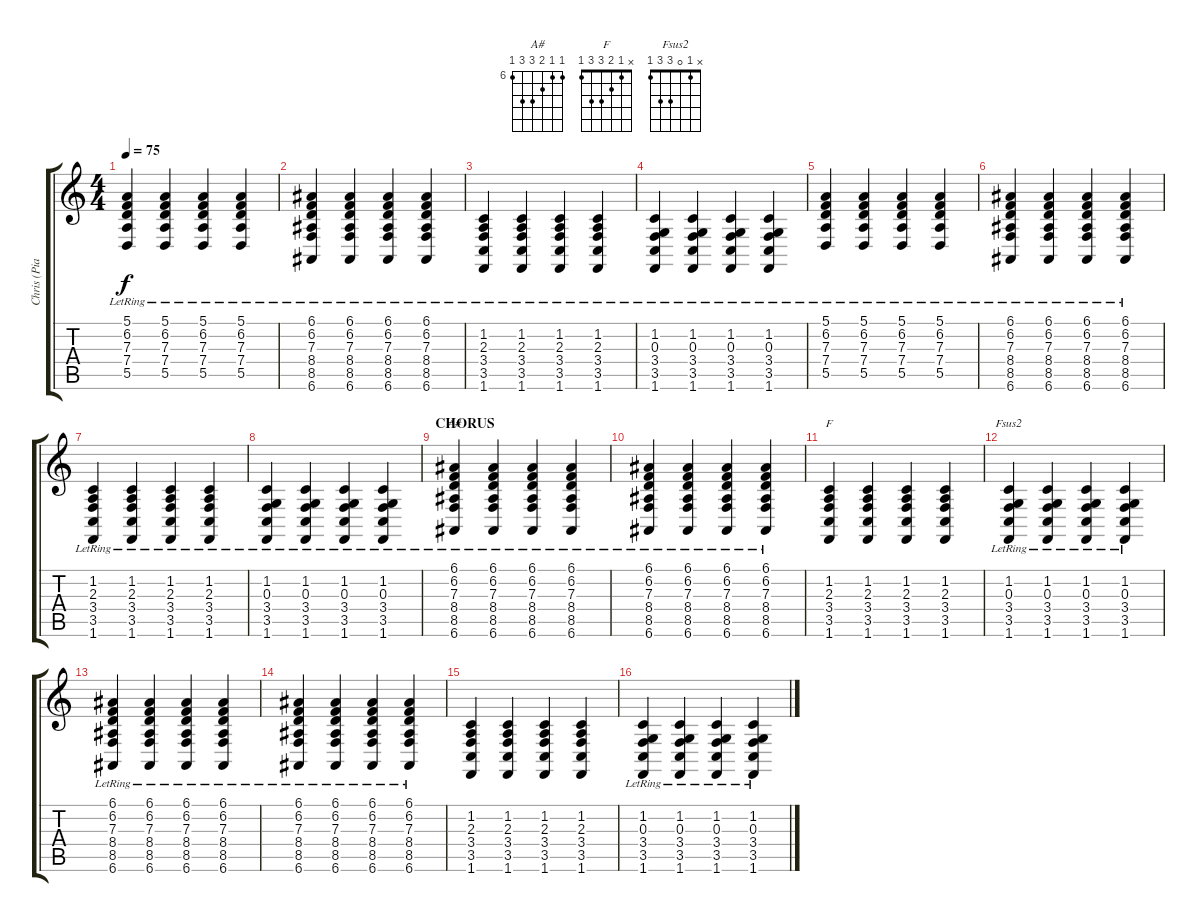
\track ("Chris (Piano)" "Chris (Pia") {instrument acousticgrandpiano}
\staff {score tabs}
\tuning (E4 B3 G3 D3 A2 E2) {hide}
\chord ("A#" 6 6 7 8 8 6) {firstfret 6}
\chord ("F" x 1 2 3 3 1)
\chord ("Fsus2" x 1 0 3 3 1)
\ts (4 4)
\tempo 75
\clef g2
\ks c
(5.1{lr} 6.2{lr} 7.3{lr} 7.4{lr} 5.5{lr}).4{dy f} (5.1{lr} 6.2{lr} 7.3{lr} 7.4{lr} 5.5{lr}).4 (5.1{lr} 6.2{lr} 7.3{lr} 7.4{lr} 5.5{lr}).4 (5.1{lr} 6.2{lr} 7.3{lr} 7.4{lr} 5.5{lr}).4 |
(6.1{lr} 6.2{lr} 7.3{lr} 8.4{lr} 8.5{lr} 6.6{lr}).4 (6.1{lr} 6.2{lr} 7.3{lr} 8.4{lr} 8.5{lr} 6.6{lr}).4 (6.1{lr} 6.2{lr} 7.3{lr} 8.4{lr} 8.5{lr} 6.6{lr}).4 (6.1{lr} 6.2{lr} 7.3{lr} 8.4{lr} 8.5{lr} 6.6{lr}).4 |
(1.2{lr} 2.3{lr} 3.4{lr} 3.5{lr} 1.6{lr}).4 (1.2{lr} 2.3{lr} 3.4{lr} 3.5{lr} 1.6{lr}).4 (1.2{lr} 2.3{lr} 3.4{lr} 3.5{lr} 1.6{lr}).4 (1.2{lr} 2.3{lr} 3.4{lr} 3.5{lr} 1.6{lr}).4 |
(1.2{lr} 0.3{lr} 3.4{lr} 3.5{lr} 1.6{lr}).4 (1.2{lr} 0.3{lr} 3.4{lr} 3.5{lr} 1.6{lr}).4 (1.2{lr} 0.3{lr} 3.4{lr} 3.5{lr} 1.6{lr}).4 (1.2{lr} 0.3{lr} 3.4{lr} 3.5{lr} 1.6{lr}).4 |
(5.1{lr} 6.2{lr} 7.3{lr} 7.4{lr} 5.5{lr}).4 (5.1{lr} 6.2{lr} 7.3{lr} 7.4{lr} 5.5{lr}).4 (5.1{lr} 6.2{lr} 7.3{lr} 7.4{lr} 5.5{lr}).4 (5.1{lr} 6.2{lr} 7.3{lr} 7.4{lr} 5.5{lr}).4 |
(6.1{lr} 6.2{lr} 7.3{lr} 8.4{lr} 8.5{lr} 6.6{lr}).4 (6.1{lr} 6.2{lr} 7.3{lr} 8.4{lr} 8.5{lr} 6.6{lr}).4 (6.1{lr} 6.2{lr} 7.3{lr} 8.4{lr} 8.5{lr} 6.6{lr}).4 (6.1{lr} 6.2{lr} 7.3{lr} 8.4{lr} 8.5{lr} 6.6{lr}).4 |
(1.2{lr} 2.3{lr} 3.4{lr} 3.5{lr} 1.6{lr}).4 (1.2{lr} 2.3{lr} 3.4{lr} 3.5{lr} 1.6{lr}).4 (1.2{lr} 2.3{lr} 3.4{lr} 3.5{lr} 1.6{lr}).4 (1.2{lr} 2.3{lr} 3.4{lr} 3.5{lr} 1.6{lr}).4 |
(1.2{lr} 0.3{lr} 3.4{lr} 3.5{lr} 1.6{lr}).4 (1.2{lr} 0.3{lr} 3.4{lr} 3.5{lr} 1.6{lr}).4 (1.2{lr} 0.3{lr} 3.4{lr} 3.5{lr} 1.6{lr}).4 (1.2{lr} 0.3{lr} 3.4{lr} 3.5{lr} 1.6{lr}).4 |
\section ("" "CHORUS")
(6.1{lr} 6.2{lr} 7.3{lr} 8.4{lr} 8.5{lr} 6.6{lr}).4{ch "A#"} (6.1{lr} 6.2{lr} 7.3{lr} 8.4{lr} 8.5{lr} 6.6{lr}).4 (6.1{lr} 6.2{lr} 7.3{lr} 8.4{lr} 8.5{lr} 6.6{lr}).4 (6.1{lr} 6.2{lr} 7.3{lr} 8.4{lr} 8.5{lr} 6.6{lr}).4 |
(6.1{lr} 6.2{lr} 7.3{lr} 8.4{lr} 8.5{lr} 6.6{lr}).4 (6.1{lr} 6.2{lr} 7.3{lr} 8.4{lr} 8.5{lr} 6.6{lr}).4 (6.1{lr} 6.2{lr} 7.3{lr} 8.4{lr} 8.5{lr} 6.6{lr}).4 (6.1{lr} 6.2{lr} 7.3{lr} 8.4{lr} 8.5{lr} 6.6{lr}).4 |
(1.2 2.3 3.4 3.5 1.6).4{ch "F"} (1.2 2.3 3.4 3.5 1.6).4 (1.2 2.3 3.4 3.5 1.6).4 (1.2 2.3 3.4 3.5 1.6).4 |
(1.2{lr} 0.3{lr} 3.4{lr} 3.5{lr} 1.6{lr}).4{ch "Fsus2"} (1.2{lr} 0.3{lr} 3.4{lr} 3.5{lr} 1.6{lr}).4 (1.2{lr} 0.3{lr} 3.4{lr} 3.5{lr} 1.6{lr}).4 (1.2{lr} 0.3{lr} 3.4{lr} 3.5{lr} 1.6{lr}).4 |
(6.1{lr} 6.2{lr} 7.3{lr} 8.4{lr} 8.5{lr} 6.6{lr}).4 (6.1{lr} 6.2{lr} 7.3{lr} 8.4{lr} 8.5{lr} 6.6{lr}).4 (6.1{lr} 6.2{lr} 7.3{lr} 8.4{lr} 8.5{lr} 6.6{lr}).4 (6.1{lr} 6.2{lr} 7.3{lr} 8.4{lr} 8.5{lr} 6.6{lr}).4 |
(6.1{lr} 6.2{lr} 7.3{lr} 8.4{lr} 8.5{lr} 6.6{lr}).4 (6.1{lr} 6.2{lr} 7.3{lr} 8.4{lr} 8.5{lr} 6.6{lr}).4 (6.1{lr} 6.2{lr} 7.3{lr} 8.4{lr} 8.5{lr} 6.6{lr}).4 (6.1{lr} 6.2{lr} 7.3{lr} 8.4{lr} 8.5{lr} 6.6{lr}).4 |
(1.2 2.3 3.4 3.5 1.6).4 (1.2 2.3 3.4 3.5 1.6).4 (1.2 2.3 3.4 3.5 1.6).4 (1.2 2.3 3.4 3.5 1.6).4 |
(1.2{lr} 0.3{lr} 3.4{lr} 3.5{lr} 1.6{lr}).4 (1.2{lr} 0.3{lr} 3.4{lr} 3.5{lr} 1.6{lr}).4 (1.2{lr} 0.3{lr} 3.4{lr} 3.5{lr} 1.6{lr}).4 (1.2{lr} 0.3{lr} 3.4{lr} 3.5{lr} 1.6{lr}).4
